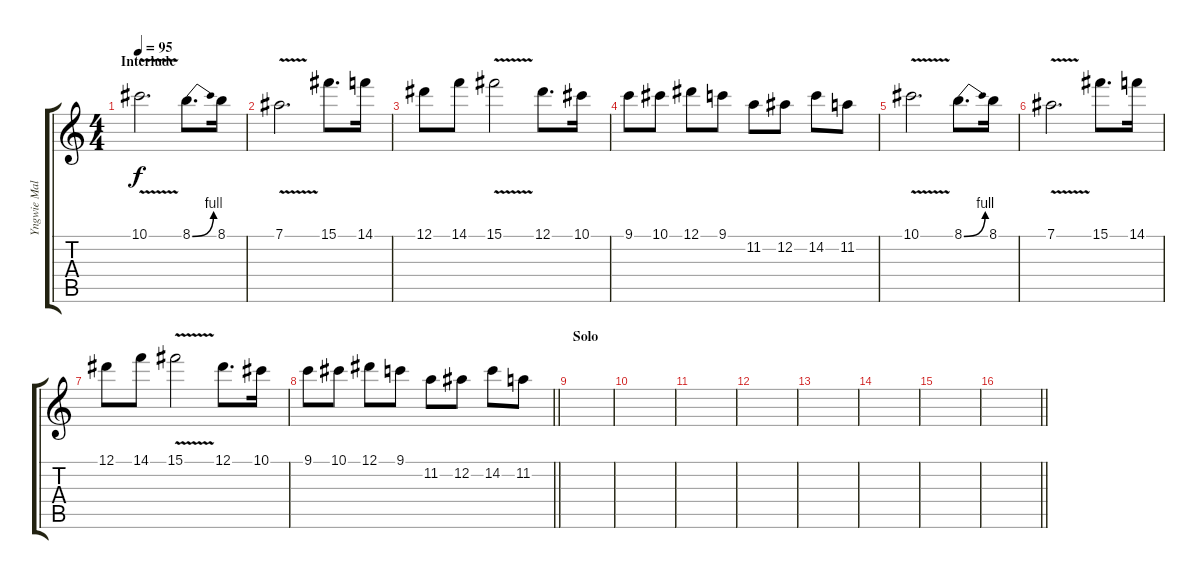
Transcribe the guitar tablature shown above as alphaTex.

\track ("Yngwie Malmsteen" "Yngwie Mal") {instrument overdrivenguitar}
\staff {score tabs}
\tuning (Eb4 Bb3 Gb3 Db3 Ab2 Eb2) {hide}
\ts (4 4)
\section ("" "Interlude")
\tempo 95
\clef g2
\ks c
10.1{v}.2{d dy f} 8.1{be (bend 0 0 60 4)}.8{d} 8.1.16 |
7.1{v}.2{d} 15.1.8{d} 14.1.16 |
12.1.8 14.1.8 15.1{v}.2 12.1.8{d} 10.1.16 |
9.1.8 10.1.8 12.1.8 9.1.8 11.2.8 12.2.8 14.2.8 11.2.8 |
10.1{v}.2{d} 8.1{be (bend 0 0 60 4)}.8{d} 8.1.16 |
7.1{v}.2{d} 15.1.8{d} 14.1.16 |
12.1.8 14.1.8 15.1{v}.2 12.1.8{d} 10.1.16 |
\barLineRight lightlight
9.1.8 10.1.8 12.1.8 9.1.8 11.2.8 12.2.8 14.2.8 11.2.8 |
\section ("" "Solo")
|
|
|
|
|
|
|
\barLineRight lightlight
